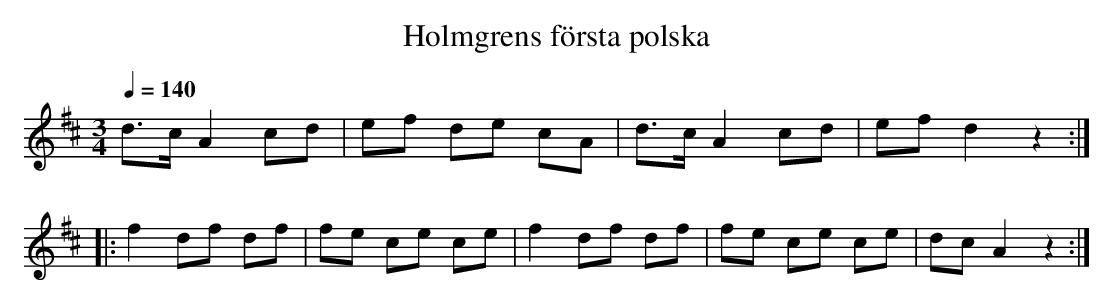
X:1
T: Holmgrens första polska
M: 3/4
L: 1/4
Q: 140
K: D
O: Västergötland
d/2>c/2 A c/2d/2| e/2f/2 d/2e/2 c/2A/2| d/2>c/2 A c/2d/2| e/2f/2 d z1:|
|:f d/2f/2 d/2f/2| f/2e/2 c/2e/2 c/2e/2| f d/2f/2 d/2f/2 | f/2e/2 c/2e/2 c/2e/2| d/2c/2 A z1 :|
